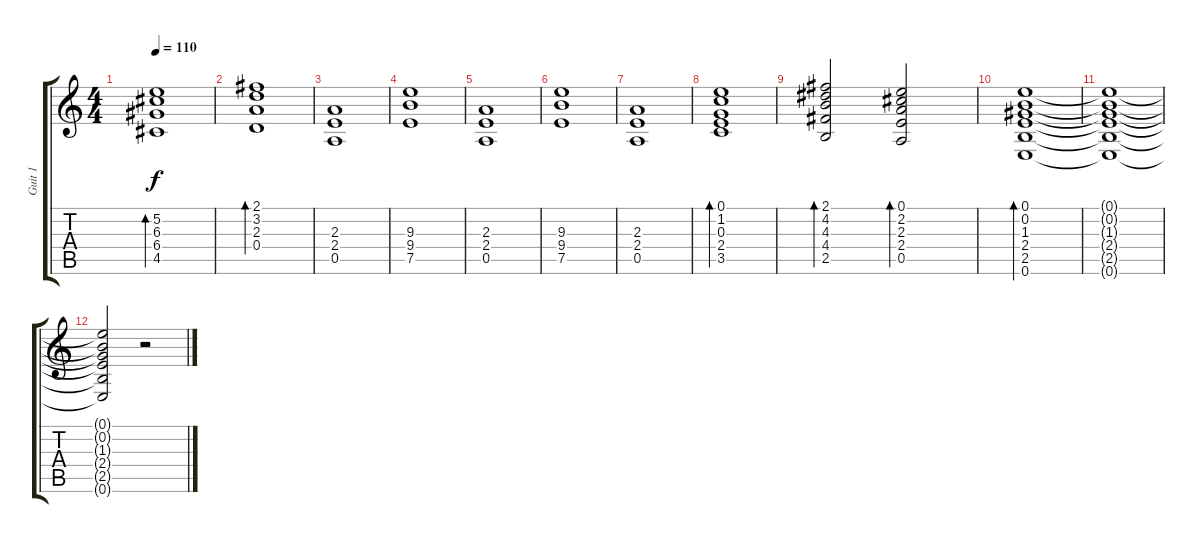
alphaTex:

\track ("Guit 1" "Guit 1") {instrument overdrivenguitar}
\staff {score tabs}
\tuning (E4 B3 G3 D3 A2 E2) {hide}
\ts (4 4)
\tempo 110
\clef g2
\ks c
(5.2 6.3 6.4 4.5).1{bd 120 dy f} |
(2.1 3.2 2.3 0.4).1{bd 120} |
(2.3 2.4 0.5).1 |
(9.3 9.4 7.5).1 |
(2.3 2.4 0.5).1 |
(9.3 9.4 7.5).1 |
(2.3 2.4 0.5).1 |
(0.1 1.2 0.3 2.4 3.5).1{bd 120} |
(2.1 4.2 4.3 4.4 2.5).2{bd 120} (0.1 2.2 2.3 2.4 0.5).2{bd 120} |
(0.1 0.2 1.3 2.4 2.5 0.6).1{bd 240} |
(0.1{t} 0.2{t} 1.3{t} 2.4{t} 2.5{t} 0.6{t}).1 |
(0.1{t} 0.2{t} 1.3{t} 2.4{t} 2.5{t} 0.6{t}).2 r.2
